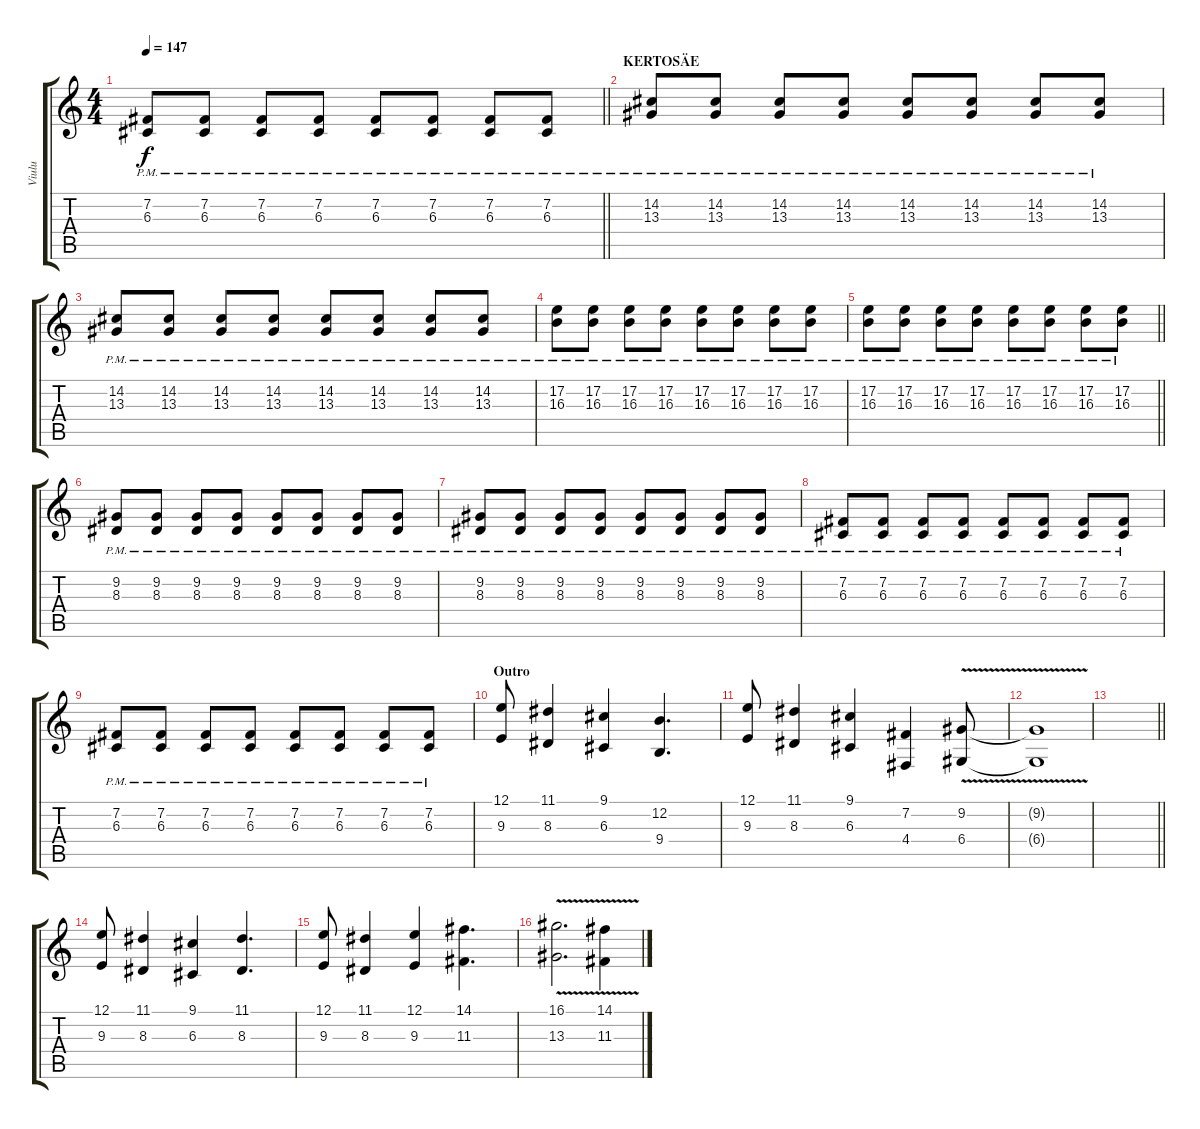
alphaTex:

\track ("Viulu" "Viulu") {instrument violin}
\staff {score tabs}
\tuning (E4 B3 G3 D3 A2 E2) {hide}
\ts (4 4)
\tempo 147
\clef g2
\barLineRight lightlight
\ks c
(7.2{pm} 6.3{pm}).8{dy f} (7.2{pm} 6.3{pm}).8 (7.2{pm} 6.3{pm}).8 (7.2{pm} 6.3{pm}).8 (7.2{pm} 6.3{pm}).8 (7.2{pm} 6.3{pm}).8 (7.2{pm} 6.3{pm}).8 (7.2{pm} 6.3{pm}).8 |
\section ("" "KERTOSÄE")
(14.2{pm} 13.3{pm}).8 (14.2{pm} 13.3{pm}).8 (14.2{pm} 13.3{pm}).8 (14.2{pm} 13.3{pm}).8 (14.2{pm} 13.3{pm}).8 (14.2{pm} 13.3{pm}).8 (14.2{pm} 13.3{pm}).8 (14.2{pm} 13.3{pm}).8 |
(14.2{pm} 13.3{pm}).8 (14.2{pm} 13.3{pm}).8 (14.2{pm} 13.3{pm}).8 (14.2{pm} 13.3{pm}).8 (14.2{pm} 13.3{pm}).8 (14.2{pm} 13.3{pm}).8 (14.2{pm} 13.3{pm}).8 (14.2{pm} 13.3{pm}).8 |
(17.2{pm} 16.3{pm}).8 (17.2{pm} 16.3{pm}).8 (17.2{pm} 16.3{pm}).8 (17.2{pm} 16.3{pm}).8 (17.2{pm} 16.3{pm}).8 (17.2{pm} 16.3{pm}).8 (17.2{pm} 16.3{pm}).8 (17.2{pm} 16.3{pm}).8 |
\barLineRight lightlight
(17.2{pm} 16.3{pm}).8 (17.2{pm} 16.3{pm}).8 (17.2{pm} 16.3{pm}).8 (17.2{pm} 16.3{pm}).8 (17.2{pm} 16.3{pm}).8 (17.2{pm} 16.3{pm}).8 (17.2{pm} 16.3{pm}).8 (17.2{pm} 16.3{pm}).8 |
(9.2{pm} 8.3{pm}).8 (9.2{pm} 8.3{pm}).8 (9.2{pm} 8.3{pm}).8 (9.2{pm} 8.3{pm}).8 (9.2{pm} 8.3{pm}).8 (9.2{pm} 8.3{pm}).8 (9.2{pm} 8.3{pm}).8 (9.2{pm} 8.3{pm}).8 |
(9.2{pm} 8.3{pm}).8 (9.2{pm} 8.3{pm}).8 (9.2{pm} 8.3{pm}).8 (9.2{pm} 8.3{pm}).8 (9.2{pm} 8.3{pm}).8 (9.2{pm} 8.3{pm}).8 (9.2{pm} 8.3{pm}).8 (9.2{pm} 8.3{pm}).8 |
(7.2{pm} 6.3{pm}).8 (7.2{pm} 6.3{pm}).8 (7.2{pm} 6.3{pm}).8 (7.2{pm} 6.3{pm}).8 (7.2{pm} 6.3{pm}).8 (7.2{pm} 6.3{pm}).8 (7.2{pm} 6.3{pm}).8 (7.2{pm} 6.3{pm}).8 |
(7.2{pm} 6.3{pm}).8 (7.2{pm} 6.3{pm}).8 (7.2{pm} 6.3{pm}).8 (7.2{pm} 6.3{pm}).8 (7.2{pm} 6.3{pm}).8 (7.2{pm} 6.3{pm}).8 (7.2{pm} 6.3{pm}).8 (7.2{pm} 6.3{pm}).8 |
\section ("" "Outro")
(12.1 9.3).8 (11.1 8.3).4 (9.1 6.3).4 (12.2 9.4).4{d} |
(12.1 9.3).8 (11.1 8.3).4 (9.1 6.3).4 (7.2 4.4).4 (9.2{v} 6.4{v}).8 |
(9.2{t} 6.4{t}).1 |
\barLineRight lightlight
|
(12.1 9.3).8 (11.1 8.3).4 (9.1 6.3).4 (11.1 8.3).4{d} |
(12.1 9.3).8 (11.1 8.3).4 (12.1 9.3).4 (14.1 11.3).4{d} |
(16.1{v} 13.3{v}).2{d} (14.1{v} 11.3{v}).4
